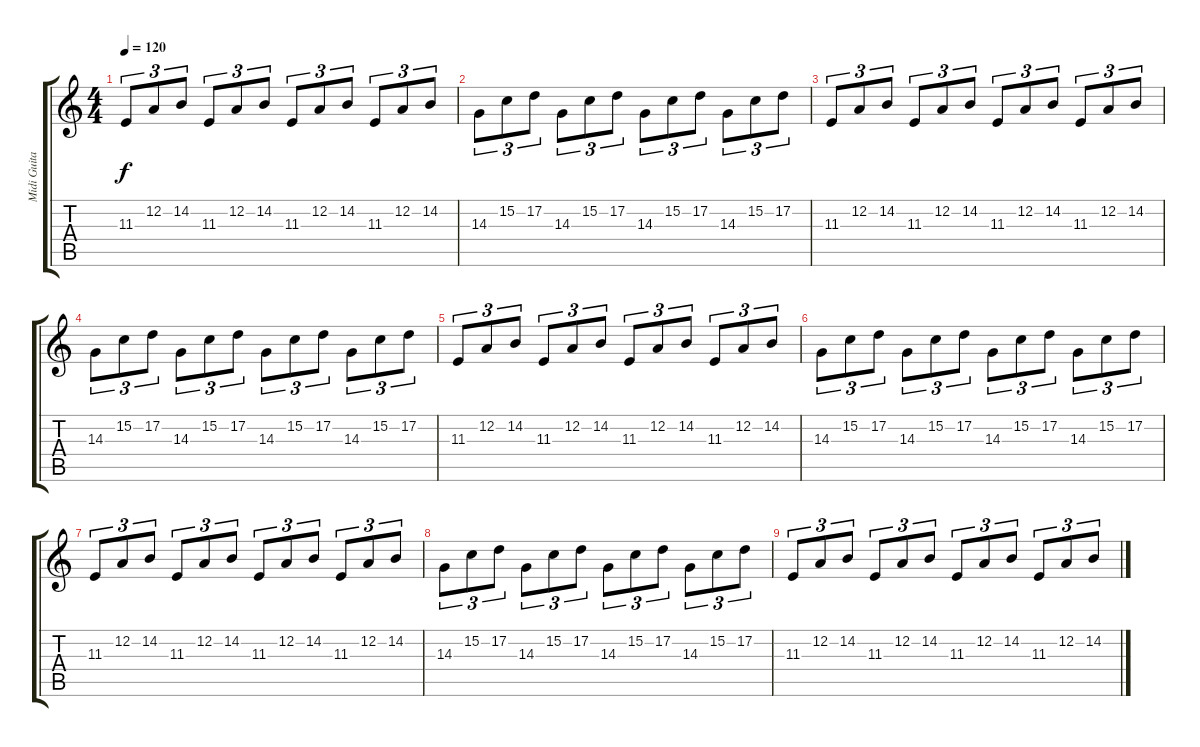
\track ("Midi Guitar" "Midi Guita") {instrument pad8sweep}
\staff {score tabs}
\tuning (D4 A3 F3 C3 G2 D2) {hide}
\ts (4 4)
\tempo 120
\clef g2
\ks c
11.3.8{tu (3 2) dy f} 12.2.8{tu (3 2)} 14.2.8{tu (3 2)} 11.3.8{tu (3 2)} 12.2.8{tu (3 2)} 14.2.8{tu (3 2)} 11.3.8{tu (3 2)} 12.2.8{tu (3 2)} 14.2.8{tu (3 2)} 11.3.8{tu (3 2)} 12.2.8{tu (3 2)} 14.2.8{tu (3 2)} |
14.3.8{tu (3 2)} 15.2.8{tu (3 2)} 17.2.8{tu (3 2)} 14.3.8{tu (3 2)} 15.2.8{tu (3 2)} 17.2.8{tu (3 2)} 14.3.8{tu (3 2)} 15.2.8{tu (3 2)} 17.2.8{tu (3 2)} 14.3.8{tu (3 2)} 15.2.8{tu (3 2)} 17.2.8{tu (3 2)} |
11.3.8{tu (3 2)} 12.2.8{tu (3 2)} 14.2.8{tu (3 2)} 11.3.8{tu (3 2)} 12.2.8{tu (3 2)} 14.2.8{tu (3 2)} 11.3.8{tu (3 2)} 12.2.8{tu (3 2)} 14.2.8{tu (3 2)} 11.3.8{tu (3 2)} 12.2.8{tu (3 2)} 14.2.8{tu (3 2)} |
14.3.8{tu (3 2)} 15.2.8{tu (3 2)} 17.2.8{tu (3 2)} 14.3.8{tu (3 2)} 15.2.8{tu (3 2)} 17.2.8{tu (3 2)} 14.3.8{tu (3 2)} 15.2.8{tu (3 2)} 17.2.8{tu (3 2)} 14.3.8{tu (3 2)} 15.2.8{tu (3 2)} 17.2.8{tu (3 2)} |
11.3.8{tu (3 2)} 12.2.8{tu (3 2)} 14.2.8{tu (3 2)} 11.3.8{tu (3 2)} 12.2.8{tu (3 2)} 14.2.8{tu (3 2)} 11.3.8{tu (3 2)} 12.2.8{tu (3 2)} 14.2.8{tu (3 2)} 11.3.8{tu (3 2)} 12.2.8{tu (3 2)} 14.2.8{tu (3 2)} |
14.3.8{tu (3 2)} 15.2.8{tu (3 2)} 17.2.8{tu (3 2)} 14.3.8{tu (3 2)} 15.2.8{tu (3 2)} 17.2.8{tu (3 2)} 14.3.8{tu (3 2)} 15.2.8{tu (3 2)} 17.2.8{tu (3 2)} 14.3.8{tu (3 2)} 15.2.8{tu (3 2)} 17.2.8{tu (3 2)} |
11.3.8{tu (3 2)} 12.2.8{tu (3 2)} 14.2.8{tu (3 2)} 11.3.8{tu (3 2)} 12.2.8{tu (3 2)} 14.2.8{tu (3 2)} 11.3.8{tu (3 2)} 12.2.8{tu (3 2)} 14.2.8{tu (3 2)} 11.3.8{tu (3 2)} 12.2.8{tu (3 2)} 14.2.8{tu (3 2)} |
14.3.8{tu (3 2)} 15.2.8{tu (3 2)} 17.2.8{tu (3 2)} 14.3.8{tu (3 2)} 15.2.8{tu (3 2)} 17.2.8{tu (3 2)} 14.3.8{tu (3 2)} 15.2.8{tu (3 2)} 17.2.8{tu (3 2)} 14.3.8{tu (3 2)} 15.2.8{tu (3 2)} 17.2.8{tu (3 2)} |
11.3.8{tu (3 2)} 12.2.8{tu (3 2)} 14.2.8{tu (3 2)} 11.3.8{tu (3 2)} 12.2.8{tu (3 2)} 14.2.8{tu (3 2)} 11.3.8{tu (3 2)} 12.2.8{tu (3 2)} 14.2.8{tu (3 2)} 11.3.8{tu (3 2)} 12.2.8{tu (3 2)} 14.2.8{tu (3 2)}
